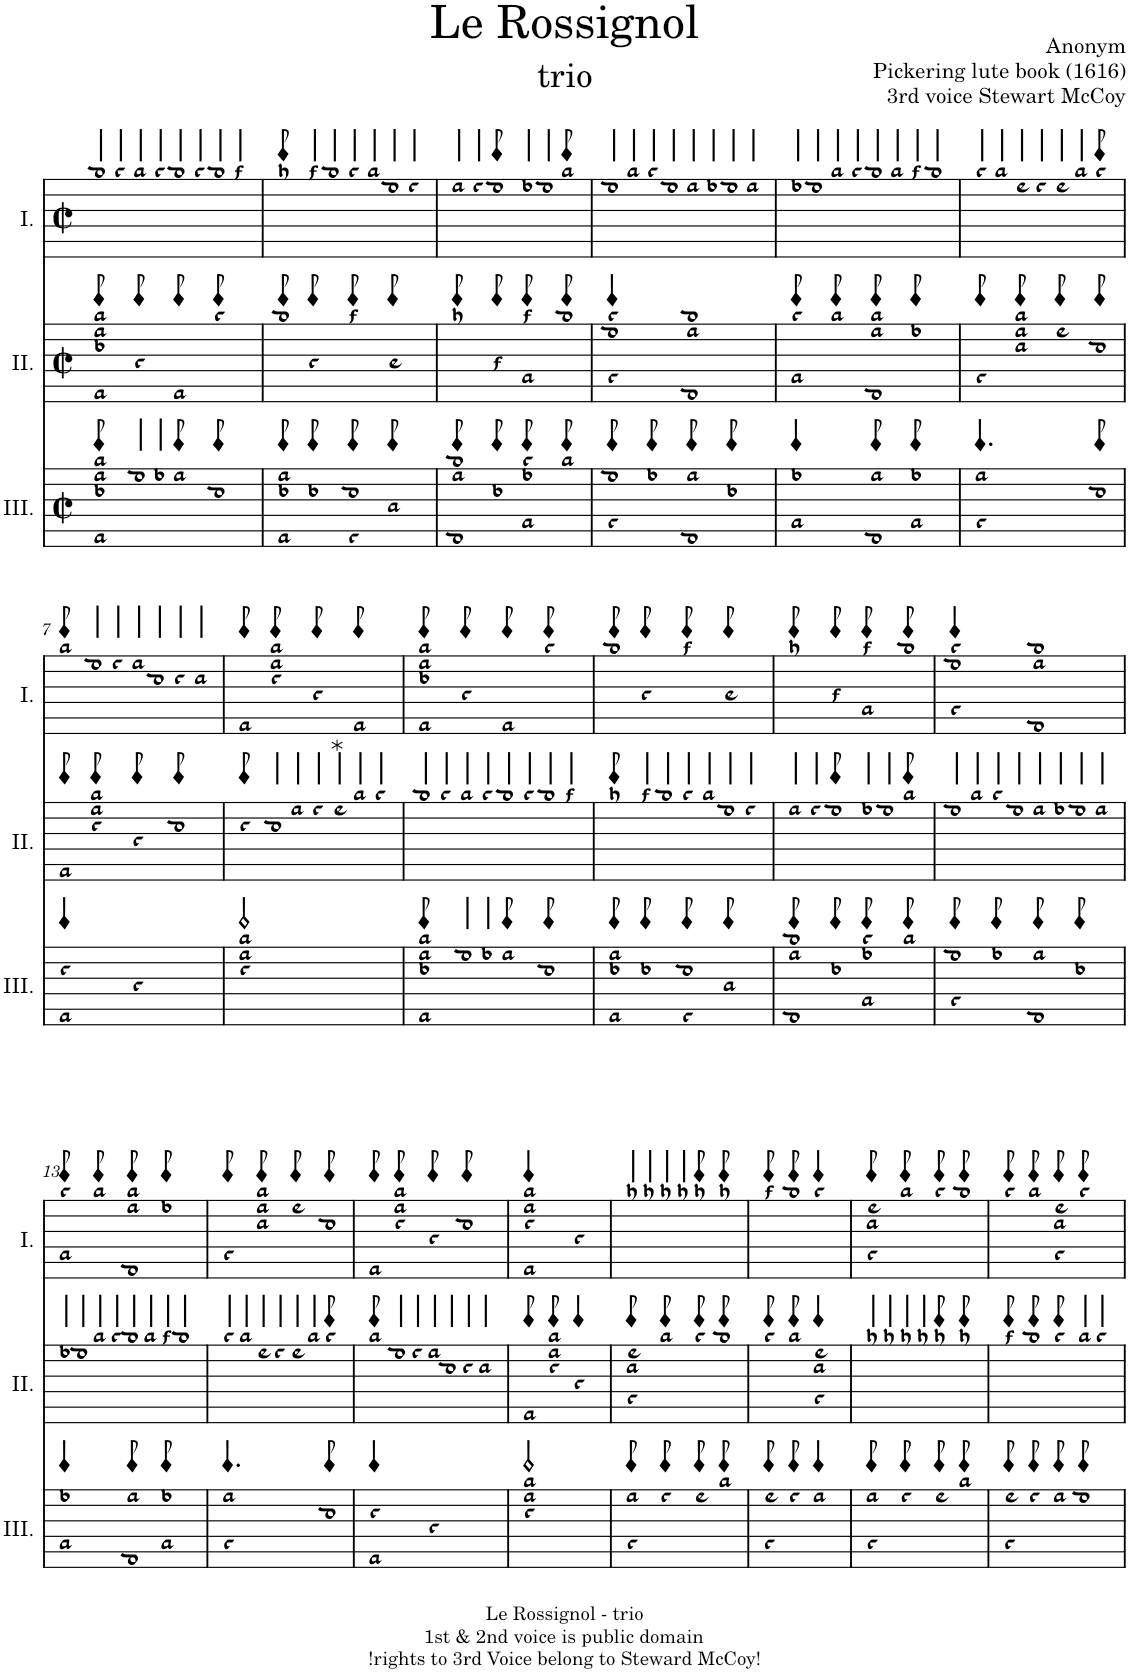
**kern	**kern	**kern
*part3	*part2	*part1
*staff3	*staff2	*staff1
*I"III.	*I"II.	*I"I.
*I'III.	*I'II.	*I'I.
*stria6	*stria6	*stria6
*k[]	*k[]	*k[]
*M2/2	*M2/2	*M2/2
*met(c|)	*met(c|)	*met(c|)
=1	=1	=1
8GG 8B- 8d 8gL	8GG 8B- 8d 8gL	16b-XLL
.	.	16a
16fL	8G	16g
16d#J	.	16a
8d	8GG	16b-
.	.	16a
8cJ	8aJ	16b-
.	.	16ccJJ
=2	=2	=2
8GG 8B- 8dL	8b-L	8ddL
8B-	8G	16ccL
.	.	16b-X
8AA 8c	8cc	16a
.	.	16g
8FJ	8AJ	16f
.	.	16eJJ
=3	=3	=3
8BB- 8d 8b-L	8ddL	16dLL
.	.	16eJ
8B-	8B-	8f
8C 8d# 8a	8C 8cc	16d#XL
.	.	16fJ
8gJ	8b-J	8gJ
=4	=4	=4
8D 8fL	4D 4f 4a	16fLL
.	.	16g
8d#	.	16a
.	.	16f
8BB- 8d	4BB- 4d 4b-	16d
.	.	16e-
8B-J	.	16f
.	.	16dJJ
=5	=5	=5
4C 4d#	8C 8aL	16d#XLL
.	.	16f
.	8g	16g
.	.	16a
8BB- 8dL	8BB- 8d 8g	16b-X
.	.	16g
8C 8d#J	8d#J	16cc
.	.	16b-JJ
=6	=6	=6
4.D 4.d	8DL	16aLL
.	.	16g
.	8A 8d 8g	16f#X
.	.	16e
.	8f#	16f#
.	.	16gJ
8c	8cJ	8aJ
!!LO:LB:g=z
=7	=7	=7
4GG 4B	8GGL	8gL
.	8B 8d 8g	16fL
.	.	16e
4G	8G	16d
.	.	16c
.	8cJ	16B
.	.	16AJJ
=8	=8	=8
2B 2d 2g	8BL	8GGL
.	16cL	8B 8d 8g
.	16d	.
.	16e	8G
.	16f#	.
.	16g	8GGJ
.	16aJJ	.
=9	=9	=9
8GG 8B- 8d 8gL	16b-LL	8GG 8B-X 8d 8gL
.	16a	.
16fL	16g	8G
16d#J	16a	.
8d	16b-	8GG
.	16a	.
8cJ	16b-	8aJ
.	16ccJJ	.
=10	=10	=10
8GG 8B- 8dL	8ddL	8b-XL
8B-	16ccL	8G
.	16b-	.
8AA 8c	16a	8cc
.	16g	.
8FJ	16f	8AJ
.	16eJJ	.
=11	=11	=11
8BB- 8d 8b-L	16dLL	8ddL
.	16eJ	.
8B-	8f	8B-X
8C 8d# 8a	16d#L	8C 8cc
.	16fJ	.
8gJ	8gJ	8b-XJ
=12	=12	=12
8D 8fL	16fLL	4D 4f 4a
.	16g	.
8d#	16a	.
.	16f	.
8BB- 8d	16d	4BB-X 4d 4b-X
.	16e-	.
8B-J	16f	.
.	16dJJ	.
!!LO:LB:g=z
=13	=13	=13
4C 4d#	16d#LL	8C 8aL
.	16f	.
.	16g	8g
.	16a	.
8BB- 8dL	16b-	8BB-X 8d 8g
.	16g	.
8C 8d#J	16cc	8d#XJ
.	16b-JJ	.
=14	=14	=14
4.D 4.d	16aLL	8DL
.	16g	.
.	16f#	8A 8d 8g
.	16e	.
.	16f#	8f#X
.	16gJ	.
8c	8aJ	8cJ
=15	=15	=15
4GG 4B	8gL	8GGL
.	16fL	8B 8d 8g
.	16e	.
4G	16d	8G
.	16c	.
.	16B	8cJ
.	16AJJ	.
=16	=16	=16
2B 2d 2g	8GGL	4GG 4B 4d 4g
.	8B 8d 8gJ	.
.	4G	4G
=17	=17	=17
8D 8dL	8D 8A 8f#L	16ddLL
.	.	16dd
8e	8g	16dd
.	.	16ddJ
8f#	8a	8dd
8gJ	8b-J	8ddJ
=18	=18	=18
8D 8f#L	8aL	8ccL
8eJ	8gJ	8b-XJ
4d	4D 4A 4f#	4a
=19	=19	=19
8D 8dL	16ddLL	8D 8A 8f#XL
.	16dd	.
8e	16dd	8g
.	16ddJ	.
8f#	8dd	8a
8gJ	8ddJ	8b-XJ
=20	=20	=20
8D 8f#L	8ccL	8aL
8e	8b-	8g
8d	8a	8D 8A 8f#X
8fJ	16gL	8aJ
.	16aJJ	.
=	=	=
*-	*-	*-
